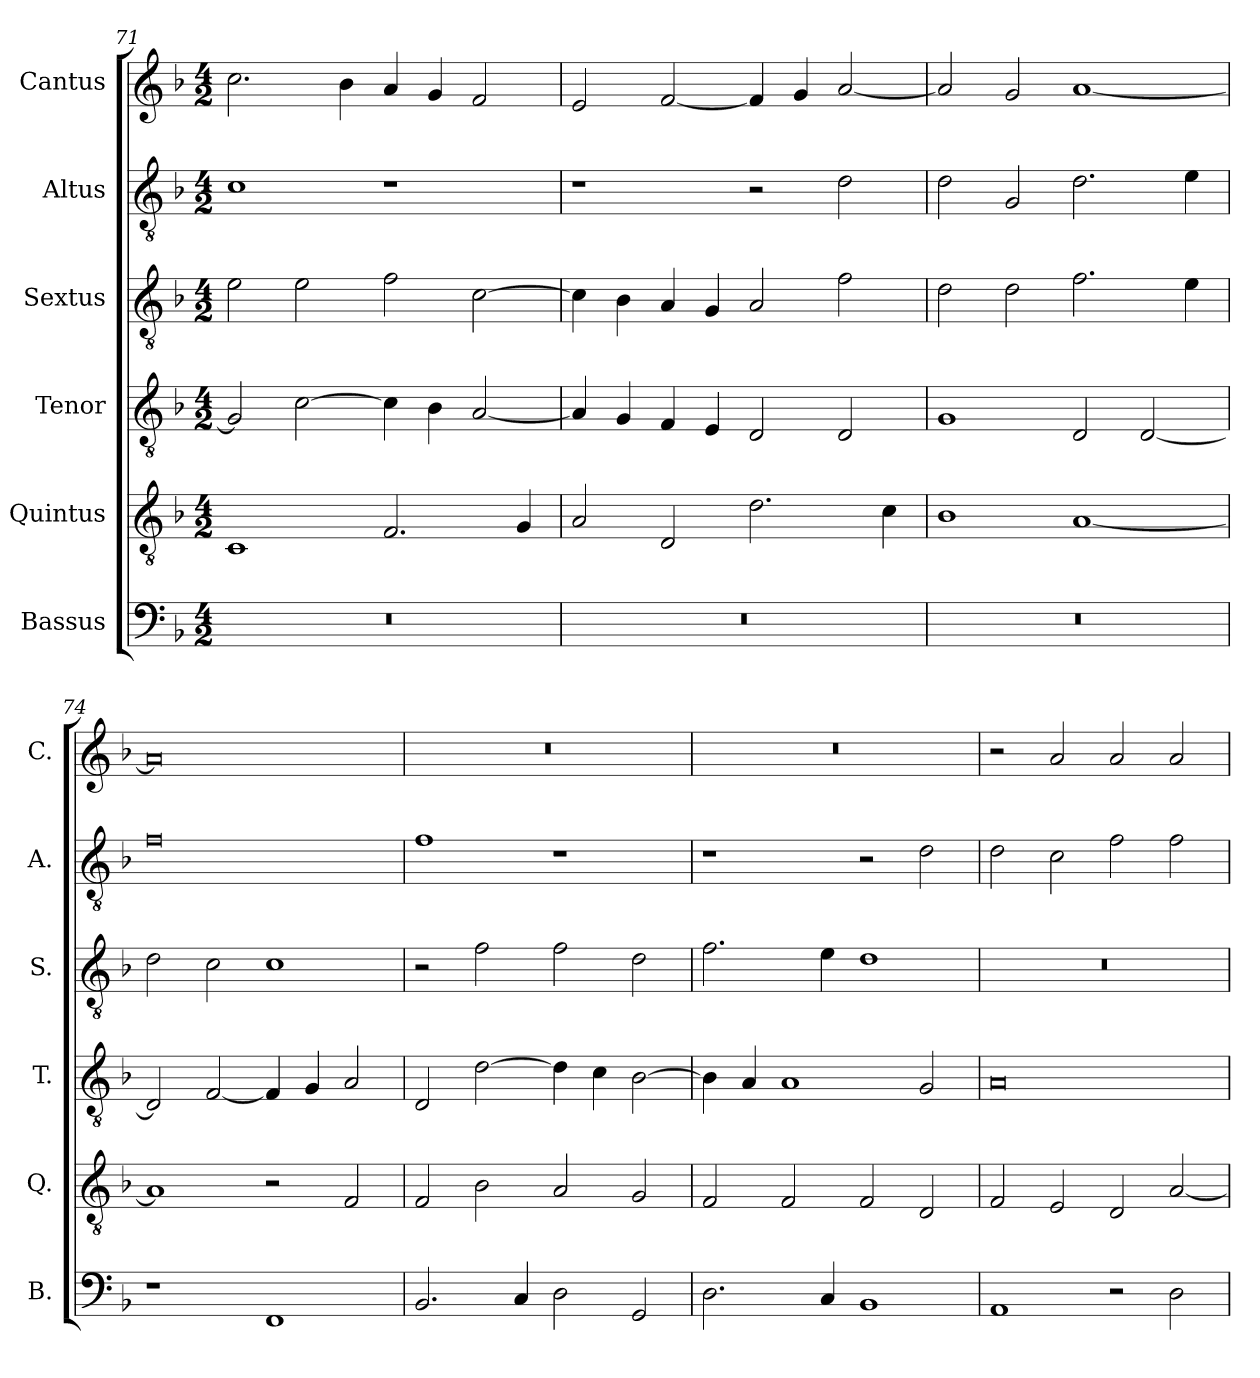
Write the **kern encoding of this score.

**kern	**kern	**kern	**kern	**kern	**kern
*part6	*part5	*part4	*part3	*part2	*part1
*staff6	*staff5	*staff4	*staff3	*staff2	*staff1
*I"Bassus	*I"Quintus	*I"Tenor	*I"Sextus	*I"Altus	*I"Cantus
*I'B.	*I'Q.	*I'T.	*I'S.	*I'A.	*I'C.
*clefF4	*clefGv2	*clefGv2	*clefGv2	*clefGv2	*clefG2
*k[b-]	*k[b-]	*k[b-]	*k[b-]	*k[b-]	*k[b-]
*F:	*F:	*F:	*F:	*F:	*F:
*M4/2	*M4/2	*M4/2	*M4/2	*M4/2	*M4/2
=71	=71	=71	=71	=71	=71
0r	1C	2G/]	2e\	1c	2.cc\
.	.	[2c\	2e\	.	.
.	.	.	.	.	4b-\
.	2.F/	4c\]	2f\	1r	4a/
.	.	4B-\	.	.	4g/
.	.	[2A/	[2c\	.	2f/
.	4G/	.	.	.	.
=72	=72	=72	=72	=72	=72
0r	2A/	4A/]	4c\]	1r	2e/
.	.	4G/	4B-\	.	.
.	2D/	4F/	4A/	.	[2f/
.	.	4E/	4G/	.	.
.	2.d\	2D/	2A/	2r	4f/]
.	.	.	.	.	4g/
.	.	2D/	2f\	2d\	[2a/
.	4c\	.	.	.	.
=73	=73	=73	=73	=73	=73
0r	1B-	1G	2d\	2d\	2a/]
.	.	.	2d\	2G/	2g/
.	[1A	2D/	2.f\	2.d\	[1a
.	.	[2D/	.	.	.
.	.	.	4e\	4e\	.
!!LO:LB:g=z
=74	=74	=74	=74	=74	=74
1r	1A]	2D/]	2d\	0f	0a]
.	.	[2F/	2c\	.	.
1FF	2r	4F/]	1c	.	.
.	.	4G/	.	.	.
.	2F/	2A/	.	.	.
=75	=75	=75	=75	=75	=75
2.BB-/	2F/	2D/	2r	1f	0r
.	2B-\	[2d\	2f\	.	.
4C/	.	.	.	.	.
2D\	2A/	4d\]	2f\	1r	.
.	.	4c\	.	.	.
2GG/	2G/	[2B-\	2d\	.	.
=76	=76	=76	=76	=76	=76
2.D\	2F/	4B-\]	2.f\	1r	0r
.	.	4A/	.	.	.
.	2F/	1A	.	.	.
4C/	.	.	4e\	.	.
1BB-	2F/	.	1d	2r	.
.	2D/	2G/	.	2d\	.
=77	=77	=77	=77	=77	=77
1AA	2F/	0A	0r	2d\	2r
.	2E/	.	.	2c\	2a/
2r	2D/	.	.	2f\	2a/
2D\	[2A/	.	.	2f\	2a/
=	=	=	=	=	=
*-	*-	*-	*-	*-	*-
